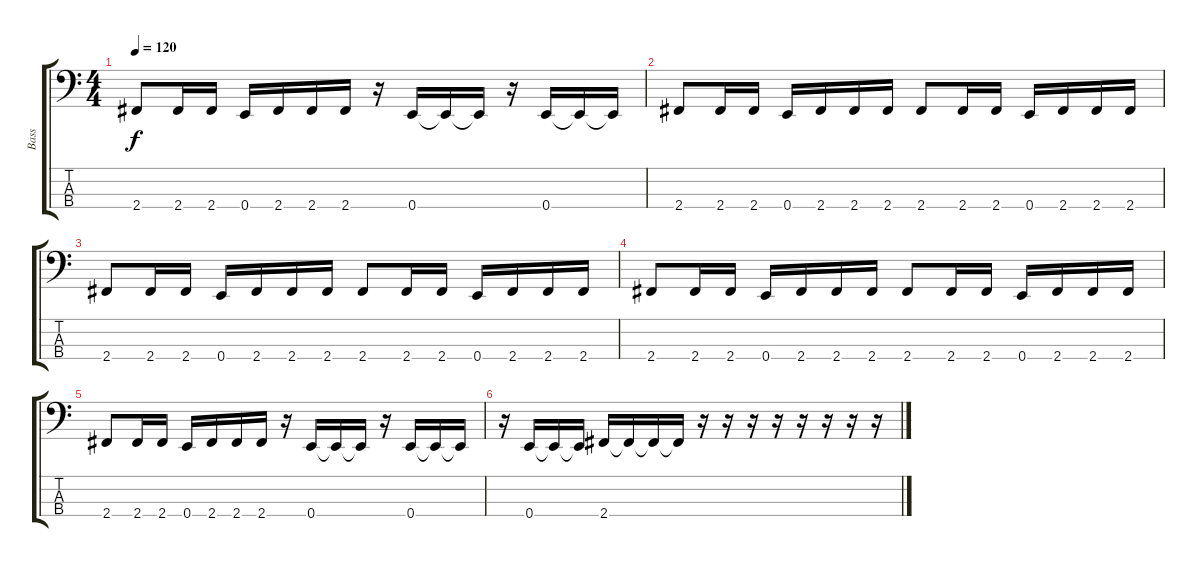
\track ("Bass" "Bass") {instrument electricbassfinger}
\staff {score tabs}
\tuning (G2 D2 A1 E1) {hide}
\ts (4 4)
\tempo 120
\clef f4
\ks c
2.4.8{dy f} 2.4.16 2.4.16 0.4.16 2.4.16 2.4.16 2.4.16 r.16 0.4.16 0.4{t}.16 0.4{t}.16 r.16 0.4.16 0.4{t}.16 0.4{t}.16 |
2.4.8 2.4.16 2.4.16 0.4.16 2.4.16 2.4.16 2.4.16 2.4.8 2.4.16 2.4.16 0.4.16 2.4.16 2.4.16 2.4.16 |
2.4.8 2.4.16 2.4.16 0.4.16 2.4.16 2.4.16 2.4.16 2.4.8 2.4.16 2.4.16 0.4.16 2.4.16 2.4.16 2.4.16 |
2.4.8 2.4.16 2.4.16 0.4.16 2.4.16 2.4.16 2.4.16 2.4.8 2.4.16 2.4.16 0.4.16 2.4.16 2.4.16 2.4.16 |
2.4.8 2.4.16 2.4.16 0.4.16 2.4.16 2.4.16 2.4.16 r.16 0.4.16 0.4{t}.16 0.4{t}.16 r.16 0.4.16 0.4{t}.16 0.4{t}.16 |
r.16 0.4.16 0.4{t}.16 0.4{t}.16 2.4.16 2.4{t}.16 2.4{t}.16 2.4{t}.16 r.16 r.16 r.16 r.16 r.16 r.16 r.16 r.16
